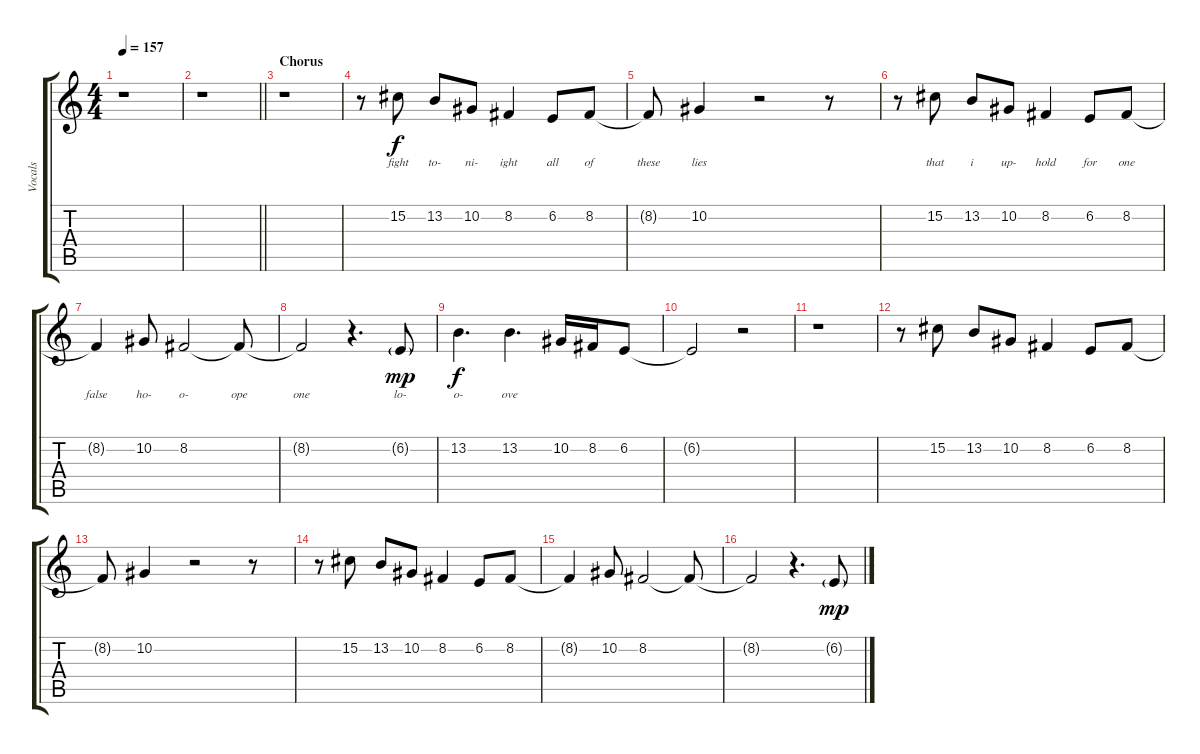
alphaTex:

\track ("Vocals" "Vocals") {instrument bassoon}
\staff {score tabs}
\tuning (Eb4 Bb3 Gb3 Db3 Ab2 Db2) {hide}
\ts (4 4)
\tempo 157
\clef g2
\ks c
r.1{dy f} |
\barLineRight lightlight
r.1 |
\section ("" "Chorus")
r.1 |
r.8 15.2.8{lyrics (0 "fight") lyrics (1 "") lyrics (2 "") lyrics (3 "") lyrics (4 "")} 13.2.8{lyrics (0 "to-") lyrics (1 "") lyrics (2 "") lyrics (3 "") lyrics (4 "")} 10.2.8{lyrics (0 "ni-") lyrics (1 "") lyrics (2 "") lyrics (3 "") lyrics (4 "")} 8.2.4{lyrics (0 "ight") lyrics (1 "") lyrics (2 "") lyrics (3 "") lyrics (4 "")} 6.2.8{lyrics (0 "all") lyrics (1 "") lyrics (2 "") lyrics (3 "") lyrics (4 "")} 8.2.8{lyrics (0 "of") lyrics (1 "") lyrics (2 "") lyrics (3 "") lyrics (4 "")} |
8.2{t}.8{lyrics (0 "these") lyrics (1 "") lyrics (2 "") lyrics (3 "") lyrics (4 "")} 10.2.4{lyrics (0 "lies") lyrics (1 "") lyrics (2 "") lyrics (3 "") lyrics (4 "")} r.2 r.8 |
r.8 15.2.8{lyrics (0 "that") lyrics (1 "") lyrics (2 "") lyrics (3 "") lyrics (4 "")} 13.2.8{lyrics (0 "i") lyrics (1 "") lyrics (2 "") lyrics (3 "") lyrics (4 "")} 10.2.8{lyrics (0 "up-") lyrics (1 "") lyrics (2 "") lyrics (3 "") lyrics (4 "")} 8.2.4{lyrics (0 "hold") lyrics (1 "") lyrics (2 "") lyrics (3 "") lyrics (4 "")} 6.2.8{lyrics (0 "for") lyrics (1 "") lyrics (2 "") lyrics (3 "") lyrics (4 "")} 8.2.8{lyrics (0 "one") lyrics (1 "") lyrics (2 "") lyrics (3 "") lyrics (4 "")} |
8.2{t}.4{lyrics (0 "false") lyrics (1 "") lyrics (2 "") lyrics (3 "") lyrics (4 "")} 10.2.8{lyrics (0 "ho-") lyrics (1 "") lyrics (2 "") lyrics (3 "") lyrics (4 "")} 8.2.2{lyrics (0 "o-") lyrics (1 "") lyrics (2 "") lyrics (3 "") lyrics (4 "")} 8.2{t}.8{lyrics (0 "ope") lyrics (1 "") lyrics (2 "") lyrics (3 "") lyrics (4 "")} |
8.2{t}.2{lyrics (0 "one") lyrics (1 "") lyrics (2 "") lyrics (3 "") lyrics (4 "")} r.4{d} 6.2{g}.8{lyrics (0 "lo-") lyrics (1 "") lyrics (2 "") lyrics (3 "") lyrics (4 "") dy mp} |
13.2.4{d lyrics (0 "o-") lyrics (1 "") lyrics (2 "") lyrics (3 "") lyrics (4 "") dy f} 13.2.4{d lyrics (0 "ove") lyrics (1 "") lyrics (2 "") lyrics (3 "") lyrics (4 "")} 10.2.16 8.2.16 6.2.8 |
6.2{t}.2 r.2 |
r.1 |
r.8 15.2.8 13.2.8 10.2.8 8.2.4 6.2.8 8.2.8 |
8.2{t}.8 10.2.4 r.2 r.8 |
r.8 15.2.8 13.2.8 10.2.8 8.2.4 6.2.8 8.2.8 |
8.2{t}.4 10.2.8 8.2.2 8.2{t}.8 |
8.2{t}.2 r.4{d} 6.2{g}.8{dy mp}
